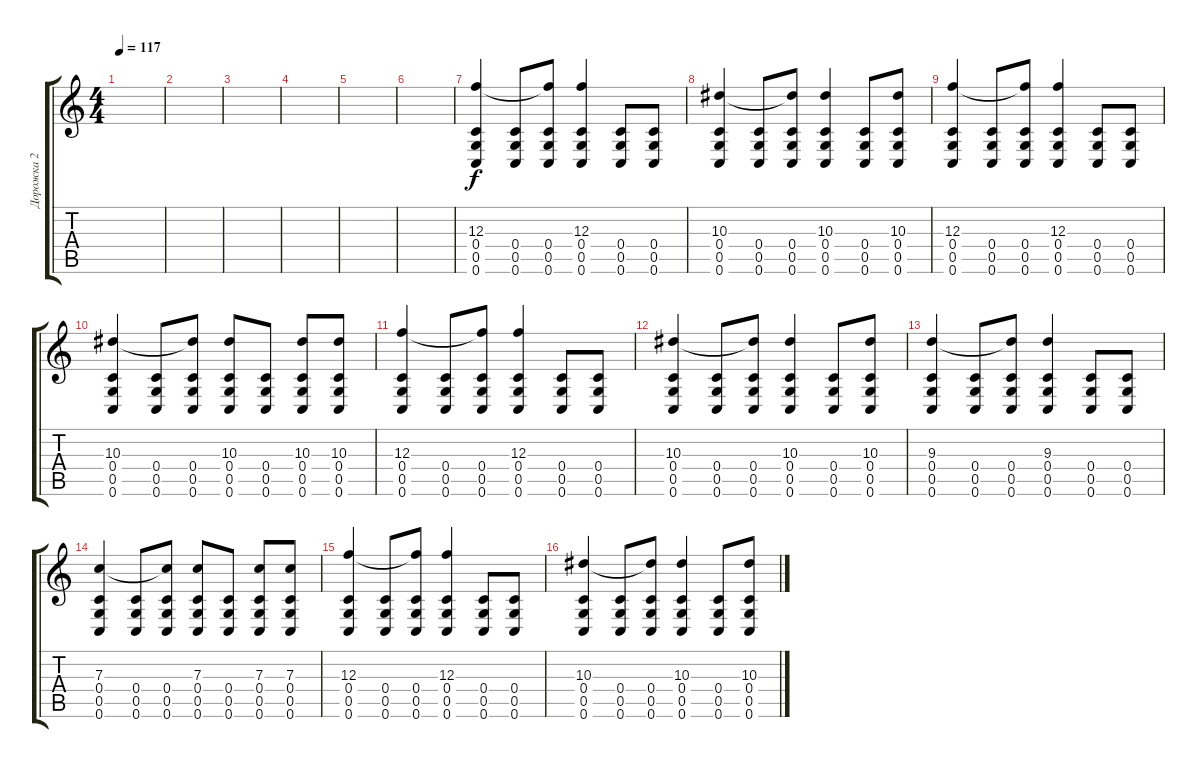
\track ("Дорожка 2" "Дорожка 2") {instrument distortionguitar}
\staff {score tabs}
\tuning (D4 A3 F3 C3 G2 C2) {hide}
\ts (4 4)
\tempo 117
\clef g2
\ks c
|
|
|
|
|
|
(12.3 0.4 0.5 0.6).4 (0.4 0.5 0.6).8 (12.3{t} 0.4 0.5 0.6).8 (12.3 0.4 0.5 0.6).4 (0.4 0.5 0.6).8 (0.4 0.5 0.6).8 |
(10.3 0.4 0.5 0.6).4 (0.4 0.5 0.6).8 (10.3{t} 0.4 0.5 0.6).8 (10.3 0.4 0.5 0.6).4 (0.4 0.5 0.6).8 (10.3 0.4 0.5 0.6).8 |
(12.3 0.4 0.5 0.6).4 (0.4 0.5 0.6).8 (12.3{t} 0.4 0.5 0.6).8 (12.3 0.4 0.5 0.6).4 (0.4 0.5 0.6).8 (0.4 0.5 0.6).8 |
(10.3 0.4 0.5 0.6).4 (0.4 0.5 0.6).8 (10.3{t} 0.4 0.5 0.6).8 (10.3 0.4 0.5 0.6).8 (0.4 0.5 0.6).8 (10.3 0.4 0.5 0.6).8 (10.3 0.4 0.5 0.6).8 |
(12.3 0.4 0.5 0.6).4 (0.4 0.5 0.6).8 (12.3{t} 0.4 0.5 0.6).8 (12.3 0.4 0.5 0.6).4 (0.4 0.5 0.6).8 (0.4 0.5 0.6).8 |
(10.3 0.4 0.5 0.6).4 (0.4 0.5 0.6).8 (10.3{t} 0.4 0.5 0.6).8 (10.3 0.4 0.5 0.6).4 (0.4 0.5 0.6).8 (10.3 0.4 0.5 0.6).8 |
(9.3 0.4 0.5 0.6).4 (0.4 0.5 0.6).8 (9.3{t} 0.4 0.5 0.6).8 (9.3 0.4 0.5 0.6).4 (0.4 0.5 0.6).8 (0.4 0.5 0.6).8 |
(7.3 0.4 0.5 0.6).4 (0.4 0.5 0.6).8 (7.3{t} 0.4 0.5 0.6).8 (7.3 0.4 0.5 0.6).8 (0.4 0.5 0.6).8 (7.3 0.4 0.5 0.6).8 (7.3 0.4 0.5 0.6).8 |
(12.3 0.4 0.5 0.6).4 (0.4 0.5 0.6).8 (12.3{t} 0.4 0.5 0.6).8 (12.3 0.4 0.5 0.6).4 (0.4 0.5 0.6).8 (0.4 0.5 0.6).8 |
(10.3 0.4 0.5 0.6).4 (0.4 0.5 0.6).8 (10.3{t} 0.4 0.5 0.6).8 (10.3 0.4 0.5 0.6).4 (0.4 0.5 0.6).8 (10.3 0.4 0.5 0.6).8
